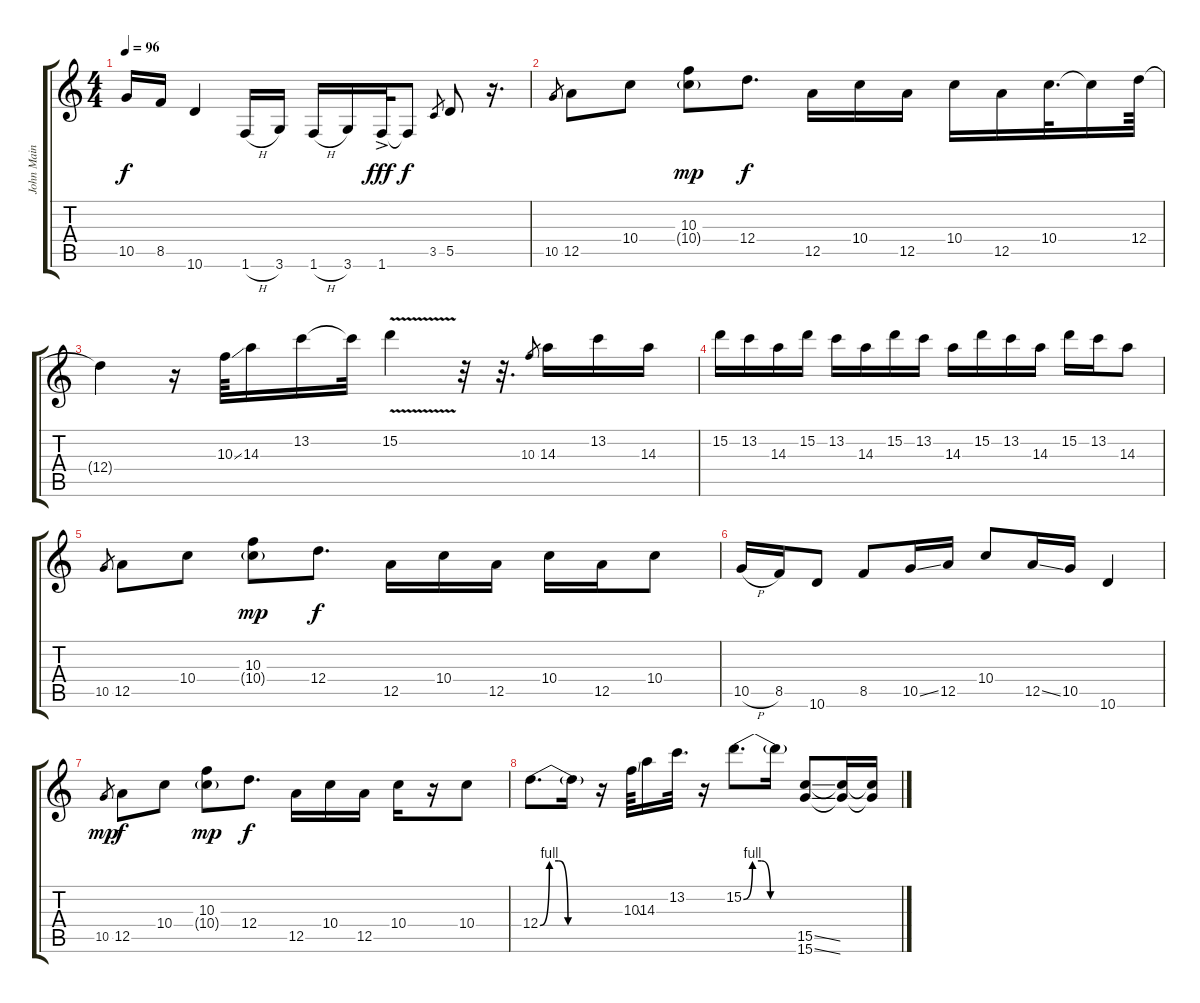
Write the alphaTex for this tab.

\track ("John Main guitar" "John Main ") {instrument electricguitarclean}
\staff {score tabs}
\tuning (E4 B3 G3 D3 A2 E2) {hide}
\ts (4 4)
\tempo 96
\clef g2
\ks c
10.5{t}.16{dy f} 8.5.16 10.6.4 1.6{h}.16 3.6.16 1.6{h}.16 3.6.16 1.6{ac}.32{dy fff} 1.6{t}.8{dy f} 3.5.8{gr} 5.5.8 r.16{d} |
10.5.8{gr} 12.5.8 10.4.8 (10.3 10.4{g}).8{dy mp} 12.4.8{d dy f} 12.5.16 10.4.16 12.5.16 10.4.16 12.5.16 10.4.32{d} 10.4{t}.16 12.4.64 |
12.4{t}.4 r.16 10.3{ss}.64 14.3.16 13.2.16 13.2{t}.32 15.2{v}.4 r.32 r.32{d} 10.3.8{gr} 14.3.16 13.2.16 14.3.16 |
15.2.16 13.2.16 14.3.16 15.2.16 13.2.16 14.3.16 15.2.16 13.2.16 14.3.16 15.2.16 13.2.16 14.3.16 15.2.16 13.2.16 14.3.8 |
10.5.8{gr} 12.5.8 10.4.8 (10.3 10.4{g}).8{dy mp} 12.4.8{d dy f} 12.5.16 10.4.16 12.5.16 10.4.16 12.5.16 10.4.8 |
10.5{h}.16 8.5.16 10.6.8 8.5.8 10.5{ss}.16 12.5.16 10.4.8 12.5{ss}.16 10.5.16 10.6.4 |
10.5.8{gr dy mp} 12.5.8{dy f} 10.4.8 (10.3 10.4{g}).8{dy mp} 12.4.8{d dy f} 12.5.16 10.4.16 12.5.16 10.4.16 r.16 10.4.8 |
12.4{be (custom 0 0 10 4 20 4 30 0 60 0)}.8{d} 12.4{t}.16 r.16 10.3{ss}.64 14.3.16 13.2.32{d} r.16 15.2{be (custom 0 0 10 4 20 4 30 0 60 0)}.8{d} 15.2{t}.16 (15.5{ss} 15.6{ss}).8 (15.5{t} 15.6{t}).16 (15.5{t} 15.6{t}).16
